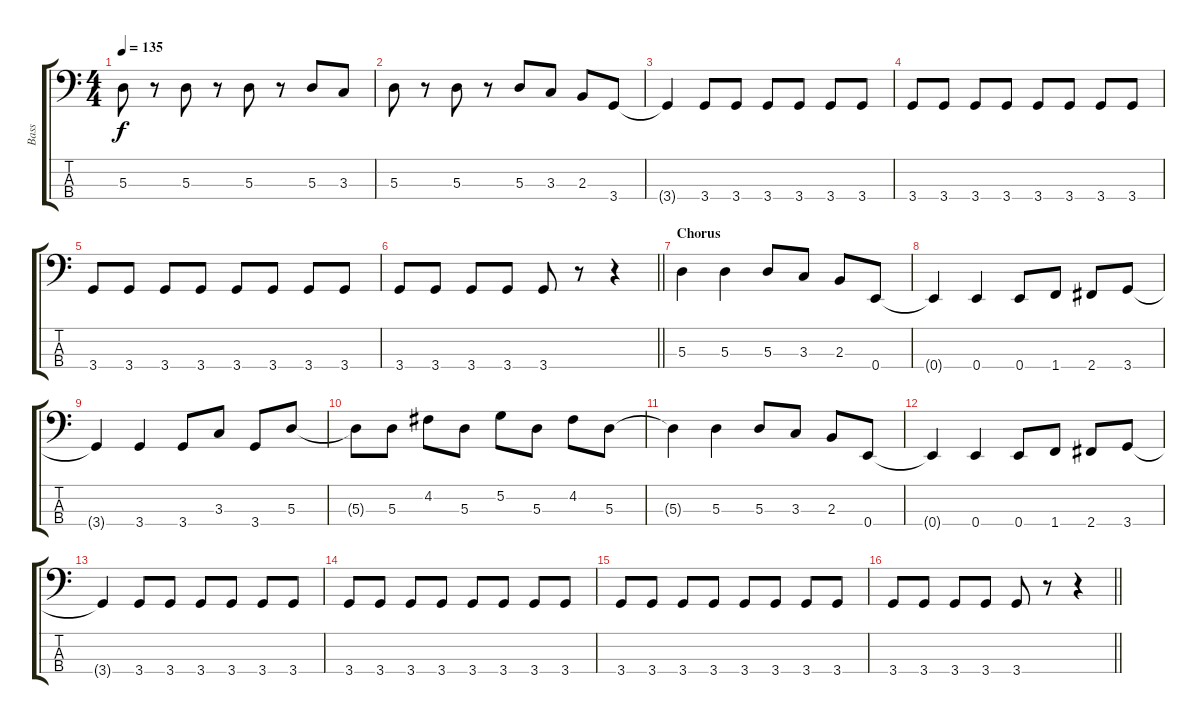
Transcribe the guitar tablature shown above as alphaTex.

\track ("Bass" "Bass") {instrument electricbassfinger}
\staff {score tabs}
\tuning (G2 D2 A1 E1) {hide}
\ts (4 4)
\tempo 135
\clef f4
\ks c
5.3.8{dy f} r.8 5.3.8 r.8 5.3.8 r.8 5.3.8 3.3.8 |
5.3.8 r.8 5.3.8 r.8 5.3.8 3.3.8 2.3.8 3.4.8 |
3.4{t}.4 3.4.8 3.4.8 3.4.8 3.4.8 3.4.8 3.4.8 |
3.4.8 3.4.8 3.4.8 3.4.8 3.4.8 3.4.8 3.4.8 3.4.8 |
3.4.8 3.4.8 3.4.8 3.4.8 3.4.8 3.4.8 3.4.8 3.4.8 |
\barLineRight lightlight
3.4.8 3.4.8 3.4.8 3.4.8 3.4.8 r.8 r.4 |
\section ("" "Chorus")
5.3.4 5.3.4 5.3.8 3.3.8 2.3.8 0.4.8 |
0.4{t}.4 0.4.4 0.4.8 1.4.8 2.4.8 3.4.8 |
3.4{t}.4 3.4.4 3.4.8 3.3.8 3.4.8 5.3.8 |
5.3{t}.8 5.3.8 4.2.8 5.3.8 5.2.8 5.3.8 4.2.8 5.3.8 |
5.3{t}.4 5.3.4 5.3.8 3.3.8 2.3.8 0.4.8 |
0.4{t}.4 0.4.4 0.4.8 1.4.8 2.4.8 3.4.8 |
3.4{t}.4 3.4.8 3.4.8 3.4.8 3.4.8 3.4.8 3.4.8 |
3.4.8 3.4.8 3.4.8 3.4.8 3.4.8 3.4.8 3.4.8 3.4.8 |
3.4.8 3.4.8 3.4.8 3.4.8 3.4.8 3.4.8 3.4.8 3.4.8 |
\barLineRight lightlight
3.4.8 3.4.8 3.4.8 3.4.8 3.4.8 r.8 r.4
